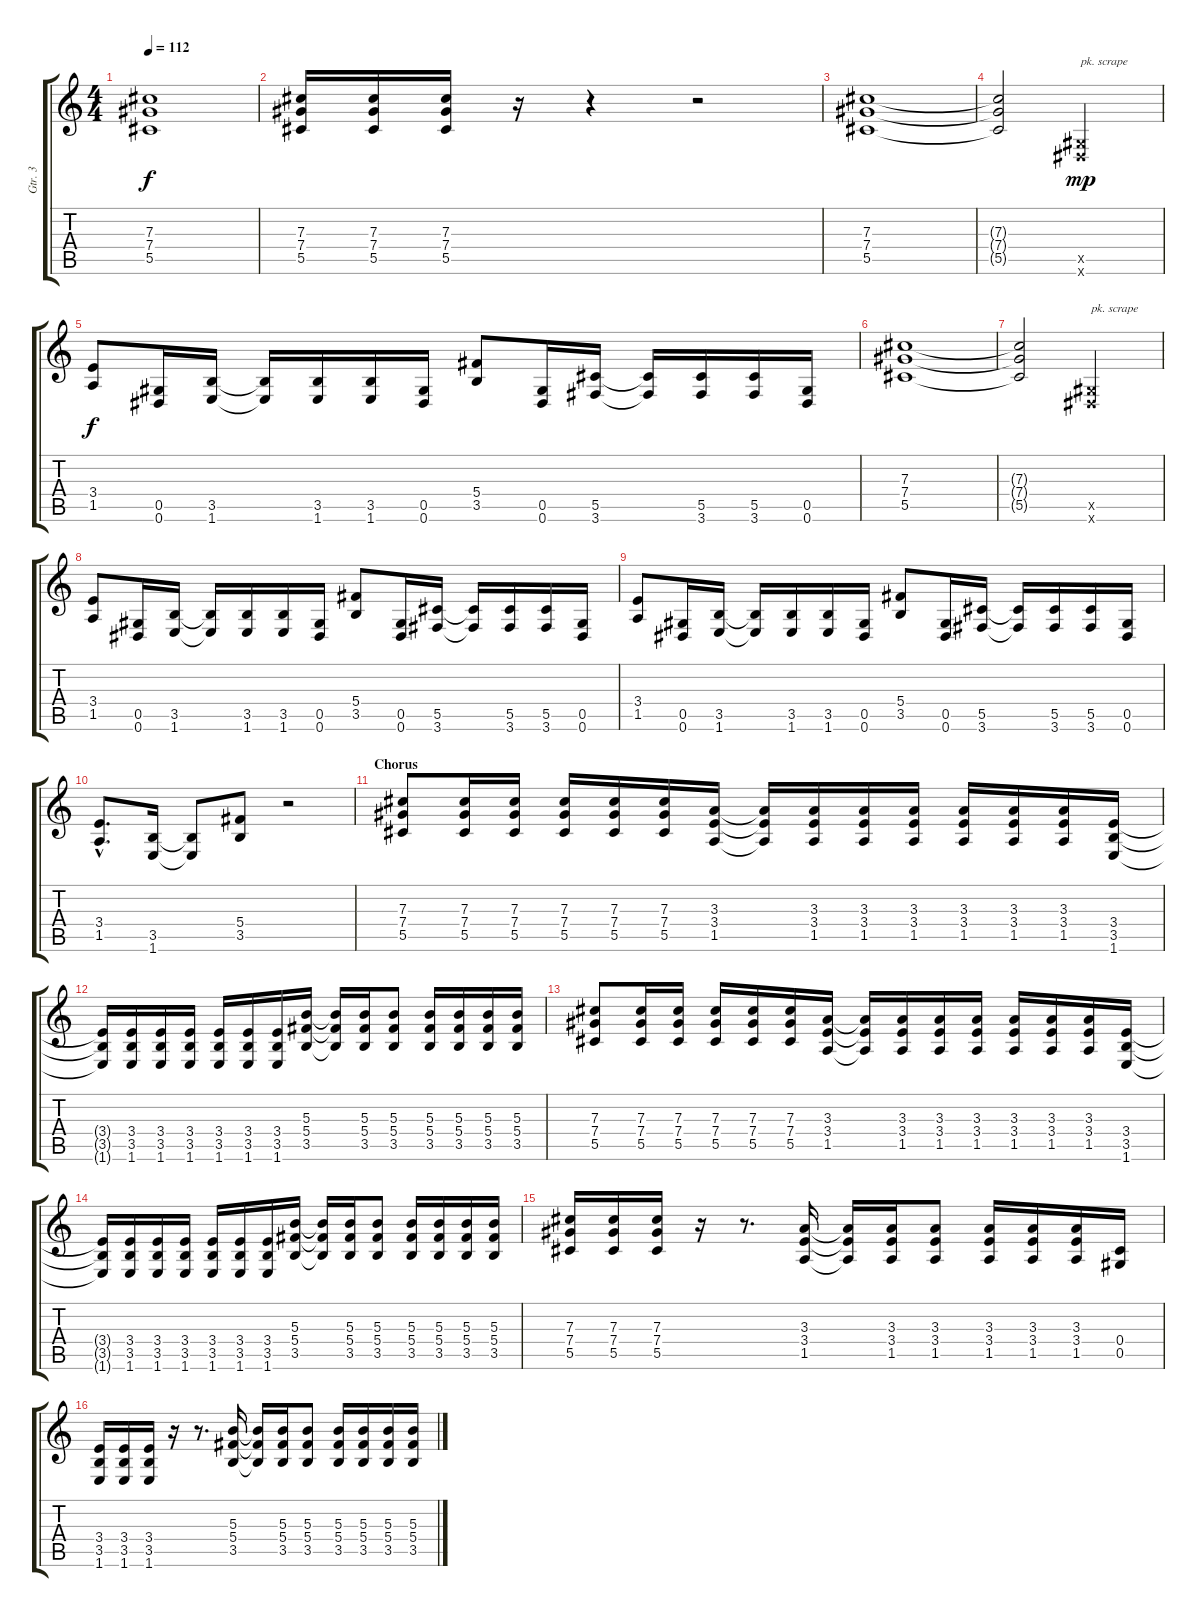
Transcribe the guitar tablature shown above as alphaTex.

\track ("Gtr. 3" "Gtr. 3") {instrument overdrivenguitar}
\staff {score tabs}
\tuning (Eb4 Bb3 Gb3 Db3 Ab2 Eb2) {hide}
\ts (4 4)
\tempo 112
\clef g2
\ks c
(7.3 7.4 5.5).1{dy f} |
(7.3 7.4 5.5).16 (7.3 7.4 5.5).16 (7.3 7.4 5.5).16 r.16 r.4 r.2 |
(7.3 7.4 5.5).1{volume 4} |
(7.3{t} 7.4{t} 5.5{t}).2 (0.5{x} 0.6{x}).2{txt "pk. scrape" dy mp volume 13} |
(3.4 1.5).8{dy f} (0.5 0.6).16 (3.5 1.6).16 (3.5{t} 1.6{t}).16 (3.5 1.6).16 (3.5 1.6).16 (0.5 0.6).16 (5.4 3.5).8 (0.5 0.6).16 (5.5 3.6).16 (5.5{t} 3.6{t}).16 (5.5 3.6).16 (5.5 3.6).16 (0.5 0.6).16 |
(7.3 7.4 5.5).1{volume 4} |
(7.3{t} 7.4{t} 5.5{t}).2 (0.5{x} 0.6{x}).2{txt "pk. scrape" volume 13} |
(3.4 1.5).8 (0.5 0.6).16 (3.5 1.6).16 (3.5{t} 1.6{t}).16 (3.5 1.6).16 (3.5 1.6).16 (0.5 0.6).16 (5.4 3.5).8 (0.5 0.6).16 (5.5 3.6).16 (5.5{t} 3.6{t}).16 (5.5 3.6).16 (5.5 3.6).16 (0.5 0.6).16 |
(3.4 1.5).8 (0.5 0.6).16 (3.5 1.6).16 (3.5{t} 1.6{t}).16 (3.5 1.6).16 (3.5 1.6).16 (0.5 0.6).16 (5.4 3.5).8 (0.5 0.6).16 (5.5 3.6).16 (5.5{t} 3.6{t}).16 (5.5 3.6).16 (5.5 3.6).16 (0.5 0.6).16 |
(3.4{hac} 1.5{hac}).8{d} (3.5 1.6).16 (3.5{t} 1.6{t}).8 (5.4 3.5).8 r.2 |
\section ("" "Chorus")
(7.3 7.4 5.5).8 (7.3 7.4 5.5).16 (7.3 7.4 5.5).16 (7.3 7.4 5.5).16 (7.3 7.4 5.5).16 (7.3 7.4 5.5).16 (3.3 3.4 1.5).16 (3.3{t} 3.4{t} 1.5{t}).16 (3.3 3.4 1.5).16 (3.3 3.4 1.5).16 (3.3 3.4 1.5).16 (3.3 3.4 1.5).16 (3.3 3.4 1.5).16 (3.3 3.4 1.5).16 (3.4 3.5 1.6).16 |
(3.4{t} 3.5{t} 1.6{t}).16 (3.4 3.5 1.6).16 (3.4 3.5 1.6).16 (3.4 3.5 1.6).16 (3.4 3.5 1.6).16 (3.4 3.5 1.6).16 (3.4 3.5 1.6).16 (5.3 5.4 3.5).16 (5.3{t} 5.4{t} 3.5{t}).16 (5.3 5.4 3.5).16 (5.3 5.4 3.5).8 (5.3 5.4 3.5).16 (5.3 5.4 3.5).16 (5.3 5.4 3.5).16 (5.3 5.4 3.5).16 |
(7.3 7.4 5.5).8 (7.3 7.4 5.5).16 (7.3 7.4 5.5).16 (7.3 7.4 5.5).16 (7.3 7.4 5.5).16 (7.3 7.4 5.5).16 (3.3 3.4 1.5).16 (3.3{t} 3.4{t} 1.5{t}).16 (3.3 3.4 1.5).16 (3.3 3.4 1.5).16 (3.3 3.4 1.5).16 (3.3 3.4 1.5).16 (3.3 3.4 1.5).16 (3.3 3.4 1.5).16 (3.4 3.5 1.6).16 |
(3.4{t} 3.5{t} 1.6{t}).16 (3.4 3.5 1.6).16 (3.4 3.5 1.6).16 (3.4 3.5 1.6).16 (3.4 3.5 1.6).16 (3.4 3.5 1.6).16 (3.4 3.5 1.6).16 (5.3 5.4 3.5).16 (5.3{t} 5.4{t} 3.5{t}).16 (5.3 5.4 3.5).16 (5.3 5.4 3.5).8 (5.3 5.4 3.5).16 (5.3 5.4 3.5).16 (5.3 5.4 3.5).16 (5.3 5.4 3.5).16 |
(7.3 7.4 5.5).16 (7.3 7.4 5.5).16 (7.3 7.4 5.5).16 r.16 r.8{d} (3.3 3.4 1.5).16 (3.3{t} 3.4{t} 1.5{t}).16 (3.3 3.4 1.5).16 (3.3 3.4 1.5).8 (3.3 3.4 1.5).16 (3.3 3.4 1.5).16 (3.3 3.4 1.5).16 (0.4 0.5).16 |
(3.4 3.5 1.6).16 (3.4 3.5 1.6).16 (3.4 3.5 1.6).16 r.16 r.8{d} (5.3 5.4 3.5).16 (5.3{t} 5.4{t} 3.5{t}).16 (5.3 5.4 3.5).16 (5.3 5.4 3.5).8 (5.3 5.4 3.5).16 (5.3 5.4 3.5).16 (5.3 5.4 3.5).16 (5.3 5.4 3.5).16
